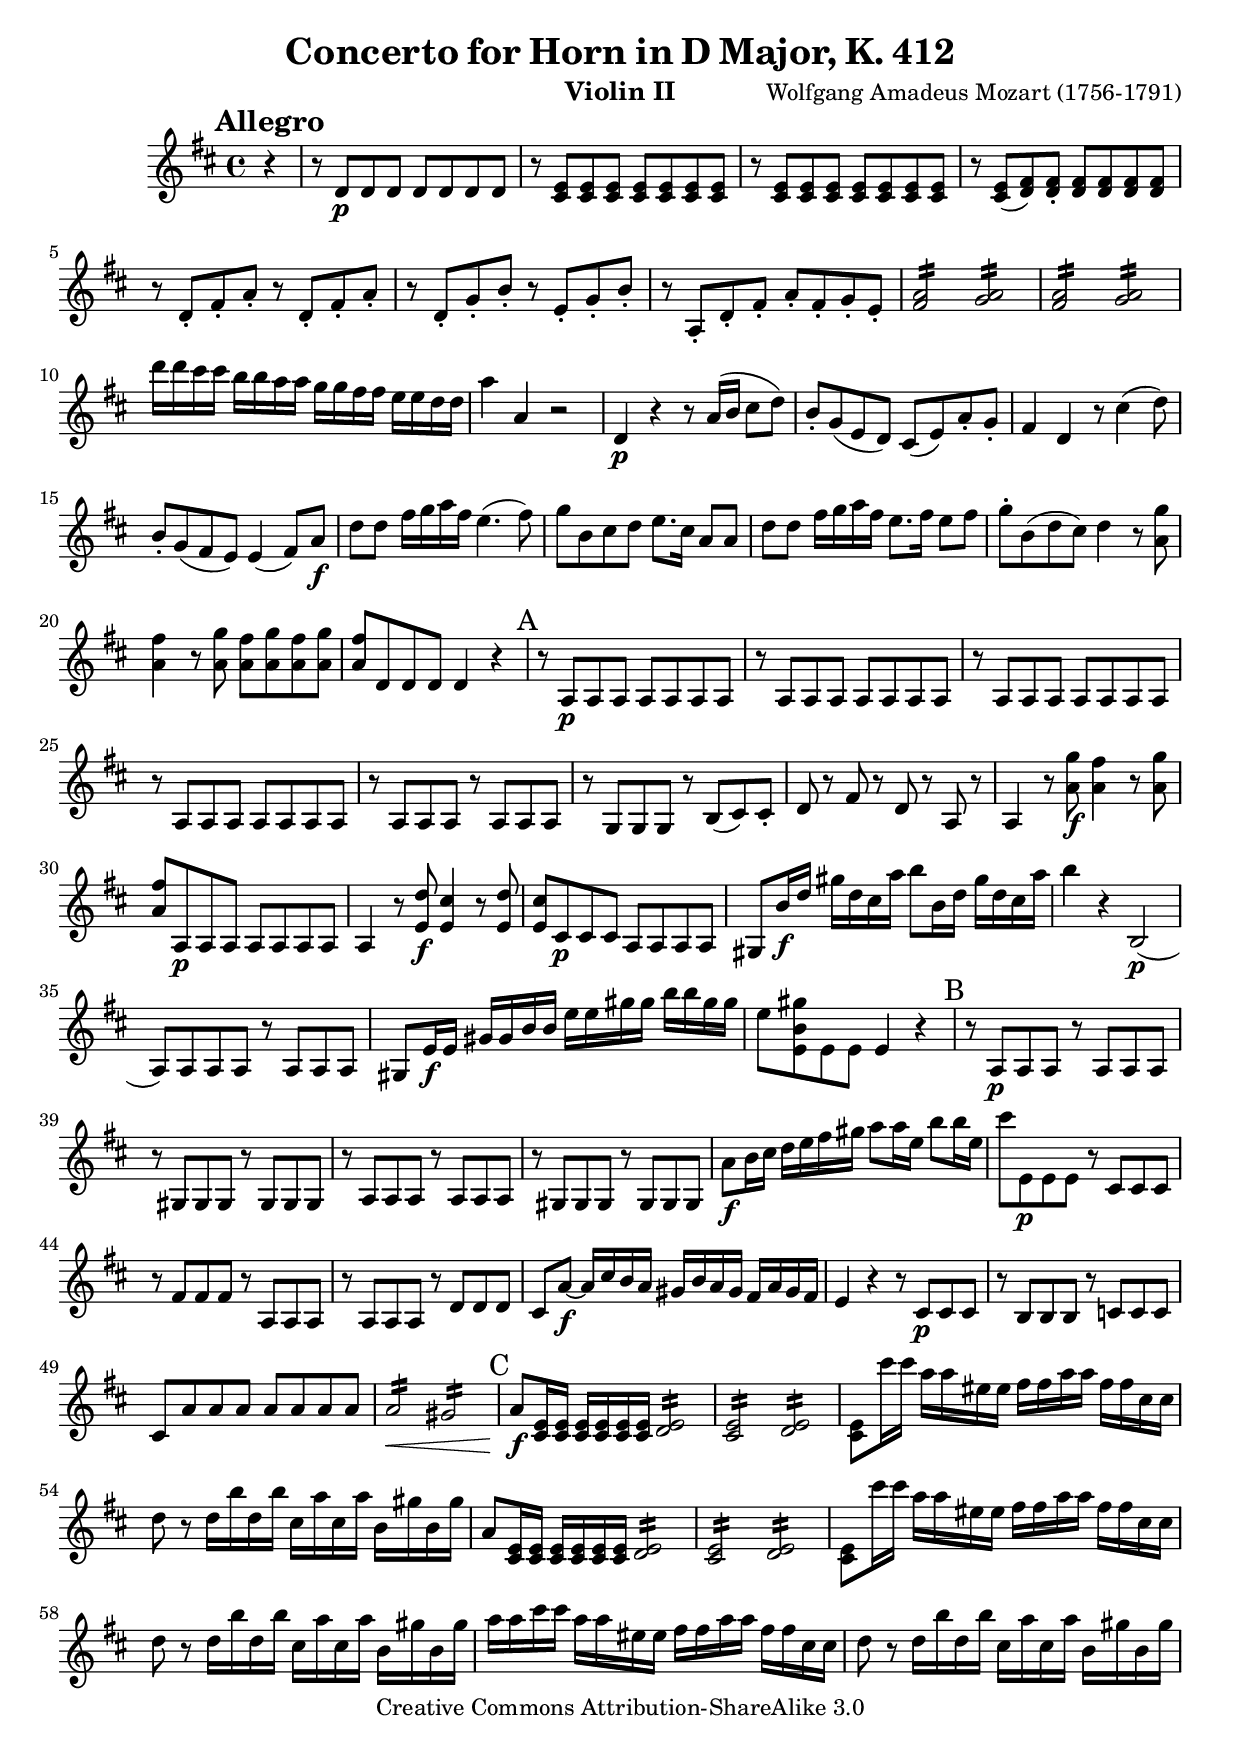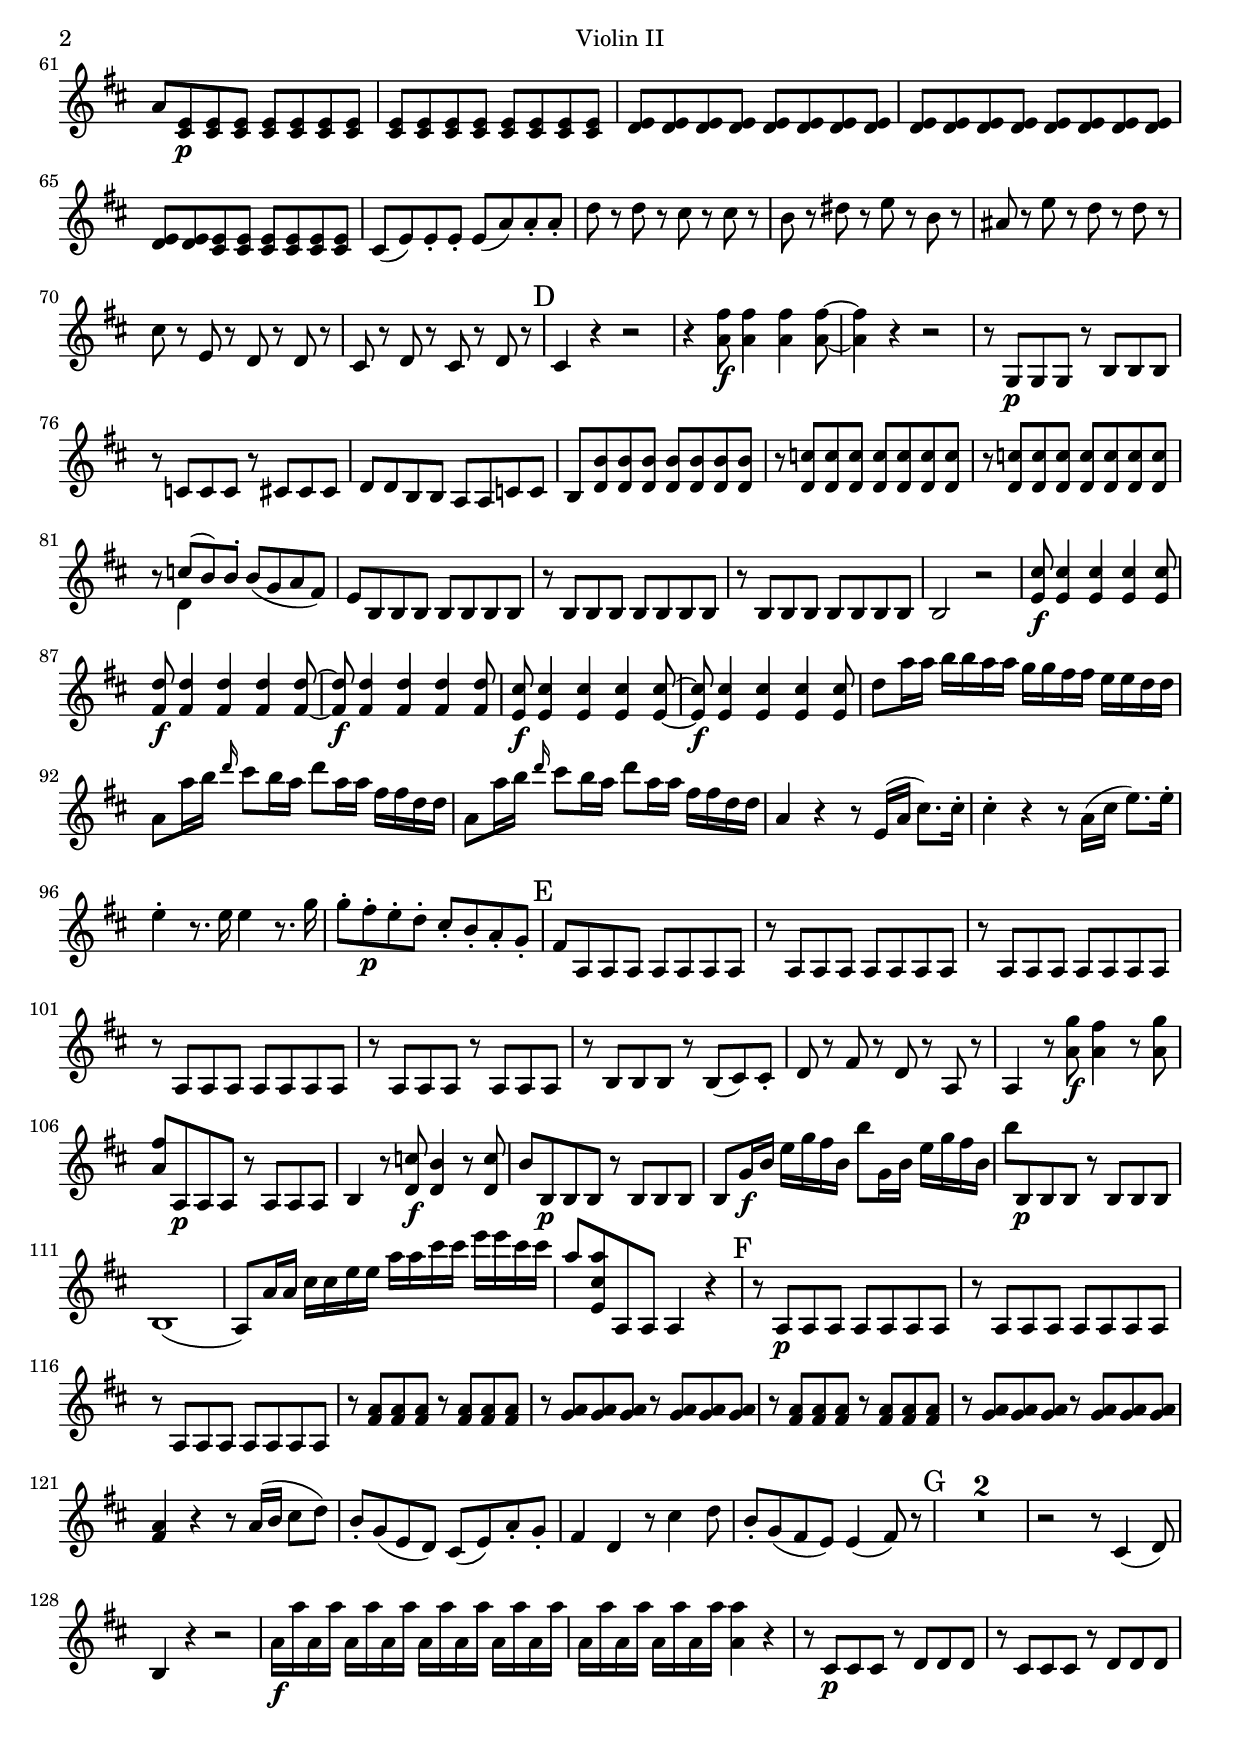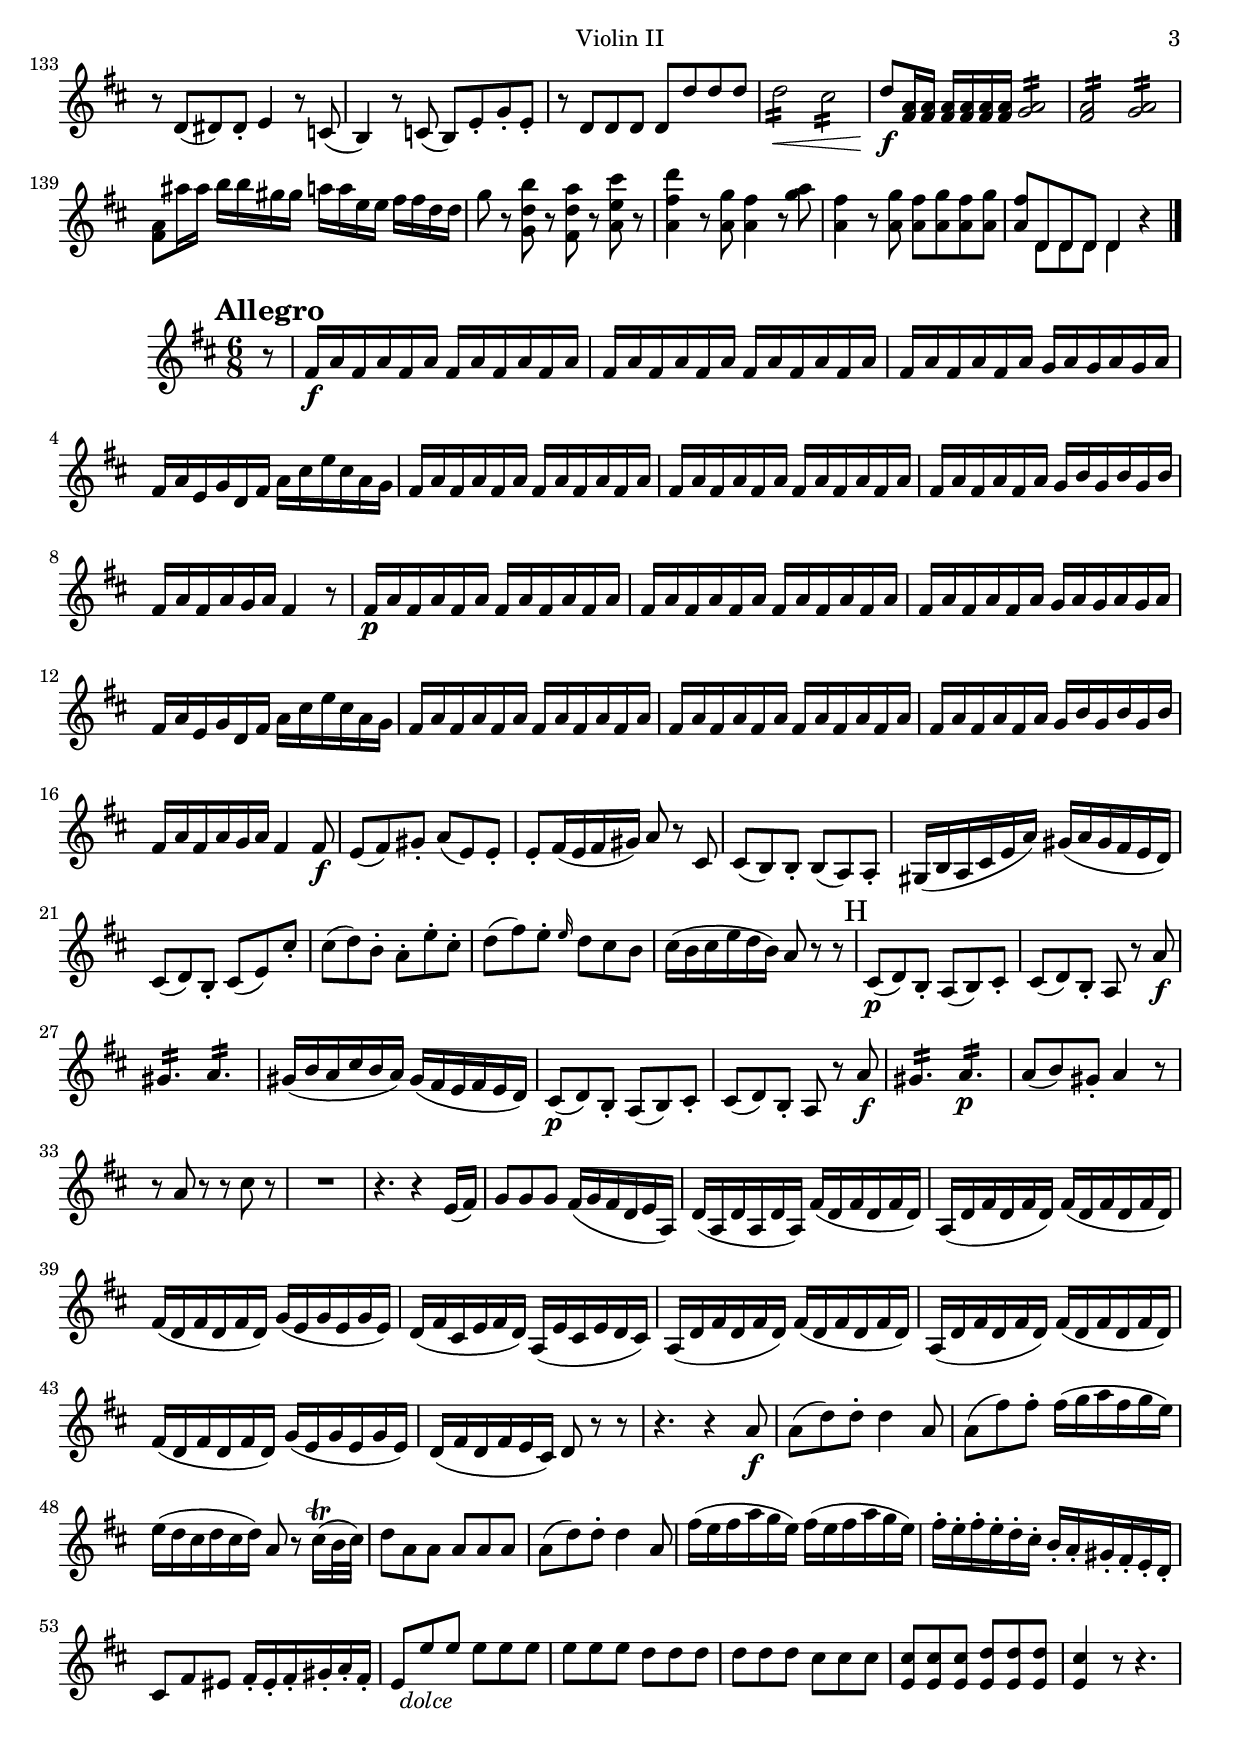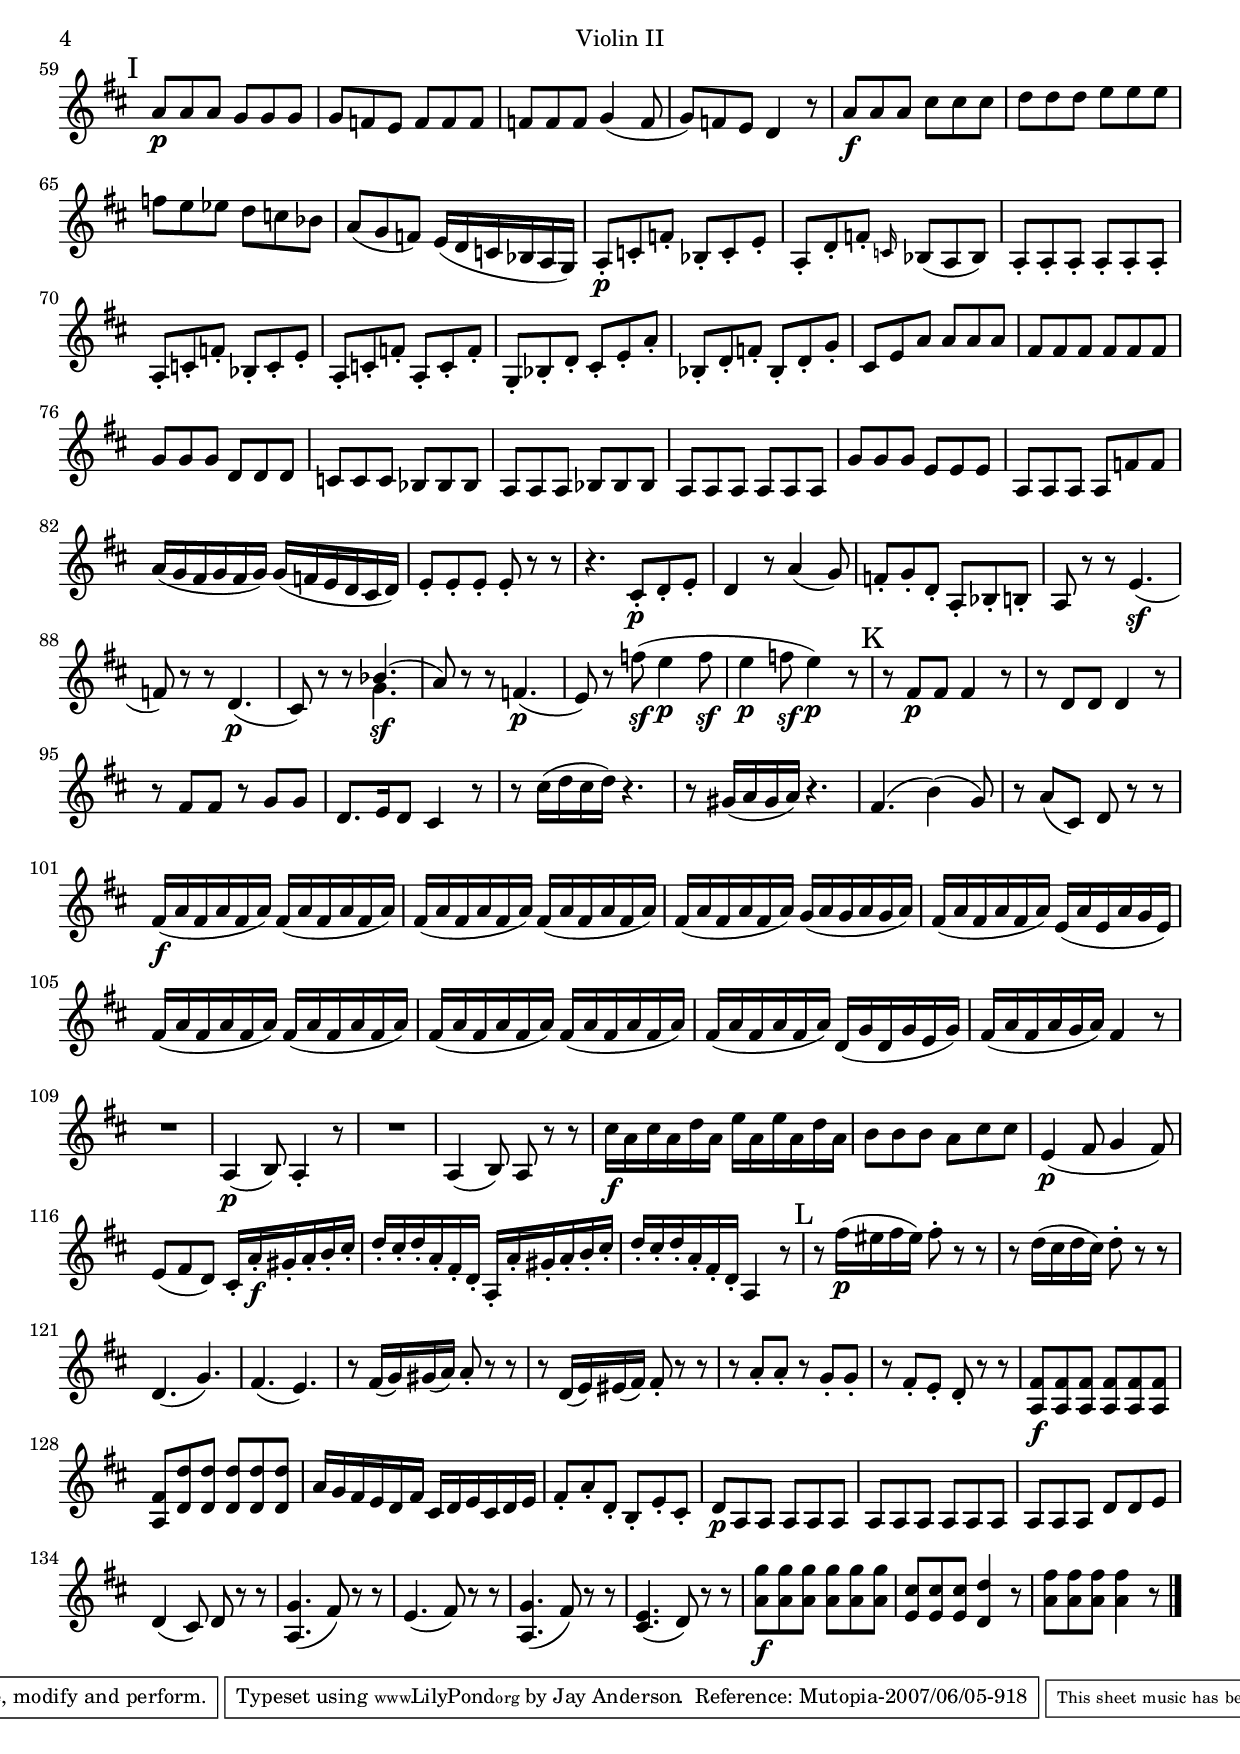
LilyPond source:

\version "2.11.54"

\include "defs.lyi"
\version "2.13.10"

\include "defs.lyi"

violinIIMvtI = \relative c'
{
  \key d \major
  r4
  r8 d\p d d d d d d |
  \repeat unfold 2
  {
    r8 \repeat unfold 7 <e cis> |
  }
  r8 <e cis>( <fis d>) <fis d>-. <fis d> <fis d> <fis d> <fis d> |
  r d-. fis-. a-. r d,-. fis-. a-. |
  r d,-. g-. b-. r e,-. g-. b-. |
  r a,-. d-. fis-. a-. fis-. g-. e-. |
  \repeat unfold 2
  {
    \repeat tremolo 8 <a fis>16 \repeat tremolo 8 <a g>16 |
  }
  d'16 d cis cis b b a a g g fis fis e e d d |
  a'4 a, r2 |
  d,4\p r r8 a'16( b cis8 d) |
  b-. g( e d) cis( e) a-. g-. |
  fis4 d r8 cis'4( d8) |
  b-. g( fis e) e4( fis8) a\f |
  d d fis16 g a fis e4.( fis8) |
  g b, cis d e8. cis16 a8 a |
  d d fis16 g a fis e8. fis16 e8 fis |
  g-. b,( d cis) d4 r8 <a g'> |
  <a fis'>4 r8 <a g'> <a fis'> <a g'> <a fis'> <a g'> |
  <a fis'> d, d d d4 r |
  r8 a\p a a a a a a |
  \repeat unfold 3
  {
    r8 a a a a a a a |
  }
  r8 a a a r a a a |
  r8 g g g r b( cis) cis-. |
  d r fis r d r a r |
  a4 r8 <a' g'>\f <a fis'>4 r8 <a g'> |
  <a fis'> a,8\p a a a a a a |
  a4 r8 <e' d'>\f <e cis'>4 r8 <e d'> |
  <e cis'> cis\p cis cis a a a a |
  gis8 b'16\f d gis d cis a' b8 b,16 d gis d cis a' |
  b4 r b,,2(\p |
  a8) a a a r a a a |
  gis e'16\f e gis gis b b e e gis gis b b gis gis |
  e8 <e, b' gis'> e e e4 r |
  r8 a,\p a a r a a a |
  r gis gis gis r gis gis gis |
  r8 a a a r a a a |
  r gis gis gis r gis gis gis |
  a'\f b16 cis d e fis gis a8 a16 e b'8 b16 e, |
  cis'8 e,,\p e e r cis cis cis |
  r fis fis fis r a, a a |
  r a a a r d d d |
  cis a'~\f a16 cis b a gis b a gis fis a gis fis |
  e4 r r8 cis\p cis cis |
  r b b b r c c c |
  cis a' a a a a a a |
  <<
    {\repeat tremolo 8 a16 \repeat tremolo 8 gis |}
    {s1\<}
  >>
  a8\f \repeat unfold 6 <e cis>16 \repeat tremolo 8 <e d>16 |
  \repeat tremolo 8 <e cis>16 \repeat tremolo 8 <e d>16 |
  <e cis>8 cis''16 cis a a eis eis fis fis a a fis fis cis cis |
  d8 r d16 b' d, b' cis, a' cis, a' b, gis' b, gis' |
  a,8 \repeat unfold 6 <e cis>16 \repeat tremolo 8 <e d>16 |
  \repeat tremolo 8 <e cis>16 \repeat tremolo 8 <e d>16 |
  <e cis>8 cis''16 cis a a eis eis fis fis a a fis fis cis cis |
  d8 r d16 b' d, b' cis, a' cis, a' b, gis' b, gis' |
  a a cis cis a a eis eis fis fis a a fis fis cis cis |
  d8 r d16 b' d, b' cis, a' cis, a' b, gis' b, gis' |
  a,8 <e cis>\p \repeat unfold 14 <e cis> |
  \repeat unfold 18 <e d> \repeat unfold 6 <e cis> |
  cis8( e) e-. e-. e( a) a-. a-. |
  d r d r cis r cis r |
  b r dis r e r b r |
  ais r e' r d r d r |
  cis r e, r d r d r |
  cis r d r cis r d r |
  cis4 r r2 |
  r4 <a' fis'>8\f <a fis'>4 <a fis'> <a fis'>8~ |
  <a fis'>4 r r2 |
  r8 g,\p g g r b b b |
  r c c c r cis cis cis |
  d d b b a a c c |
  b \repeat unfold 7 <d b'> |
  \repeat unfold 2
  {
    r8 \repeat unfold 7 <d c'> |
  }
  r8 << {c'( b) b-.} \\ {d,4} >> b'8( g a fis) |
  e \repeat unfold 7 b |
  \repeat unfold 2
  {
    r8 \repeat unfold 7 b |
  }
  b2 r |
  <e cis'>8\f <e cis'>4 <e cis'> <e cis'> <e cis'>8 |
  <fis d'>8\f <fis d'>4 <fis d'> <fis d'> <fis d'>8~ |
  <fis d'>8\f <fis d'>4 <fis d'> <fis d'> <fis d'>8 |
  <e cis'>8\f <e cis'>4 <e cis'> <e cis'> <e cis'>8~ |
  <e cis'>8\f <e cis'>4 <e cis'> <e cis'> <e cis'>8 |
  d'8 a'16 a b b a a g g fis fis e e d d |
  \repeat unfold 2
  {
    a8 a'16 b \grace d16 cis8 b16 a d8 a16 a fis fis d d |
  }
  a4 r r8 e16( a cis8.) cis16-. |
  cis4-. r r8 a16( cis e8.) e16-. |
  e4-. r8. e16 e4 r8. g16 |
  g8-. fis-.\p e-. d-. cis-. b-. a-. g-. |
  fis \repeat unfold 7 a, |
  \repeat unfold 3
  {
    r \repeat unfold 7 a |
  }
  r a a a r a a a |
  r b b b r b( cis) cis-. |
  d r fis r d r a r |
  a4 r8 <a' g'>\f <a fis'>4 r8 <a g'> |
  <a fis'> a,\p a a r a a a |
  b4 r8 <d c'>\f <d b'>4 r8 <d c'> |
  b' b,\p b b r b b b |
  b g'16\f b e g fis b, b'8 g,16 b e g fis b, |
  b'8 b,,\p b b r b b b |
  b1( |
  a8) a'16 a cis cis e e a a cis cis e e cis cis |
  a8 <e, cis' a'> a, a a4 r |
  r8 a\p \repeat unfold 6 a |
  \repeat unfold 2
  {
    r8 \repeat unfold 7 a |
  }
  \repeat unfold 2
  {
    \repeat unfold 2 {r8 <fis' a> <fis a> <fis a>} |
    \repeat unfold 2 {r8 <g a> <g a> <g a>} |
  }
  <fis a>4 r r8 a16( b cis8 d) |
  b-. g( e d) cis( e) a-. g-. |
  fis4 d r8 cis'4 d8 |
  b-. g( fis e) e4( fis8) r |
  R1*2 |
  r2 r8 cis4( d8) |
  b4 r r2 |
  a'16\f a' \repeat unfold 11 {a, a'} <a, a'>4 r |
  r8 cis,\p cis cis r d d d |
  r8 cis cis cis r d d d |
  r d( dis) dis-. e4 r8 c( |
  b4) r8 c( b) e-. g-. e-. |
  r d d d d d' d d |
  <<
    {\repeat tremolo 8 d16 \repeat tremolo 8 cis16 |}
    {s1\<}
  >> |
  d8\f \repeat unfold 6 <a fis>16 \repeat tremolo 8 <a g> |
  \repeat tremolo 8 <a fis>16 \repeat tremolo 8 <a g>16 |
  <a fis>8 ais'16 ais b b gis gis a a e e fis fis d d |
  g8 r <b d, g,> r <a d, fis,> r <cis e, a,> r |
  <d fis, a,>4 r8 <g, a,> <fis a,>4 r8 <g a> |
  <fis a,>4 r8 <g a,> <fis a,> <g a,> <fis a,> <g a,> |
  << {<fis a,>8 \voiceOne d, d d d4} \new Voice {s8 \voiceTwo d d d d4} >> \oneVoice r4 |
}


\version "2.13.10"

\include "defs.lyi"

violinIIMvtII = \relative c'
{
  \key d \major
  r8
  <<
    {s2.*8\f | s2.*8\p |}
    {
      \repeat unfold 15 {fis16 a} \repeat unfold 3 {g a} |
      fis a e g d fis a cis e cis a g |
      \repeat unfold 15 {fis16 a} \repeat unfold 3 {g b} |
      fis a fis a g a fis4 r8 |
      \repeat unfold 15 {fis16 a} \repeat unfold 3 {g a} |
      fis a e g d fis a cis e cis a g |
      \repeat unfold 15 {fis16 a} \repeat unfold 3 {g b} |
      fis a fis a g a fis4 fis8\f |
    }
  >>

  e( fis) gis-. a( e) e-. |
  e-. fis16( e fis gis) a8 r cis, |
  cis( b) b-. b( a) a-. |
  gis16( b a cis e a) gis( a gis fis e d) |
  cis8( d) b-. cis( e) cis'-. |
  cis( d) b-. a-. e'-. cis-. |
  d( fis) e-. \grace e16 d8 cis b |
  cis16( b cis e d b) a8 r r |

  cis,8(\p d) b-. a( b) cis-. |
  cis( d) b-. a r a'\f |
  \repeat tremolo 6 gis16 \repeat tremolo 6 a16 |
  gis16( b a cis b a) gis( fis e fis e d) |
  cis8(\p d) b-. a( b) cis-. |
  cis( d) b-. a r a'\f |
  \repeat tremolo 6 gis16 \repeat tremolo 6 a16\p |
  a8( b) gis-. a4 r8 |
  r a r r cis r |
  R2. |
  r4. r4 e,16( fis) |
  g8 g g
  <<
    {\repeat unfold 16 {s16*5( s16)}}
    {
      fis16 g fis d e a, |
      \repeat unfold 3 {d a} \repeat unfold 3 {fis' d} |
      a d \repeat unfold 8 {fis d} \repeat unfold 3 {g e} |
      d fis cis e fis d a e' cis e d cis |
      a d \repeat unfold 5 {fis d} |
      a d \repeat unfold 8 {fis d} \repeat unfold 3 {g e} |
      d fis d fis e cis
    }
  >> d8 r r |

  r4. r4 a'8\f |
  a( d) d-. d4 a8 |
  a( fis') fis-. fis16( g a fis g e) |
  e16( d cis d cis d) a8 r cis16(\trill b32 cis) |
  d8 a a a a a |
  a( d) d-. d4 a8 |
  \repeat unfold 2 {fis'16( e fis a g e)} |
  <<
    {\repeat unfold 12 s16-. | s4. \repeat unfold 6 s16-. |}
    {
      fis e fis e d cis b a gis fis e d |
      cis8 fis eis fis16 eis fis gis a fis |
    }
  >>
  e8 e'\dolce e e e e |
  e e e d d d |
  d d d cis cis cis |
  \repeat unfold 3 <cis e,> \repeat unfold 3 <d e,> |
  <cis e,>4 r8 r4. |

  a8\p a a g g g |
  g f e f f f |
  f f f g4( f8 |
  g) f e d4 r8 |

  a'8\f a a cis cis cis |
  d d d e e e |
  f e ees d c bes |
  a( g f) e16( d c bes a g) |

  a8-.\p c-. f-. bes,-. c-. e-. |
  a,-. d-. f-. \grace c16 bes8( a bes) |
  \repeat unfold 6 a8-. |
  a8-. c-. f-. bes,-. c-. e-. |
  a,-. c-. f-. a,-. c-. f-. |
  g,-. bes-. d-. cis-. e-. a-. |
  bes,-. d-. f-. bes,-. d-. g-. |
  cis, e a a a a |
  \repeat unfold 6 fis |
  g g g d d d |
  c c c bes bes bes |
  a a a bes bes bes |
  \repeat unfold 6 a |

  g' g g e e e |
  a, a a a f' f |
  a16( g fis g fis g) g( f e d cis d) |
  e8-. e-. e-. e-. r r |

  r4. cis8-.\p d-. e-. |
  d4 r8 a'4( g8) |
  f8-. g-. d-. a-. bes-. b-. |
  a r r e'4.(\sf |
  f8) r r d4.(\p |
  cis8) r r << {\voiceOne bes'4.(} \new Voice {\voiceTwo g4.\sf} >> \oneVoice |
  a8) r r f4.(\p |
  e8) r f'(\sf e4\p f8\sf |
  e4\p f8\sf e4)\p r8 |
  r fis,\p fis fis4 r8 |
  r8 d d d4 r8 |
  r8 fis fis r g g |
  d8. e16 d8 cis4 r8 |
  r8 cis'16( d cis d) r4. |
  r8 gis,16( a gis a) r4. |
  fis4.( b4)( g8) |
  r8 a( cis,) d r r |
  <<
    {s2.\f}
    {\repeat unfold 15 {s16*5( s16)}}
    {
      \repeat unfold 15 {fis16 a} \repeat unfold 3 {g a} |
      \repeat unfold 3 {fis a} e a e a g e |
      \repeat unfold 15 {fis a} d, g d g e g |
      fis a fis a g a
    }
  >> fis4 r8 |

  R2. |
  a,4(\p b8) a4-. r8 |
  R2. |
  a4( b8) a r r |
  cis'16\f a cis a d a e' a, e' a, d a |
  b8 b b a cis cis |
  e,4(\p fis8 g4 fis8) |
  e8( fis d)
  <<
    {\repeat unfold 24 s16-.}
    {
      cis16-. a'\f gis a b cis |
      d cis d a fis d a a' gis a b cis |
      d cis d a fis d
    }
  >> a4 r8 |
  r8 fis''16(\p eis fis eis) fis8-. r r |
  r8 d16( cis d cis) d8-. r r |
  d,4.( g) | fis( e) |
  r8 fis16( g) gis( a) a8-. r r |
  r8 d,16( e) eis( fis) fis8-. r r |
  r a-. a-. r g-. g-. |
  r fis-. e-. d-. r r |
  <fis a,>8\f \repeat unfold 6 <fis a,> \repeat unfold 5 <d' d,> |
  a16 g fis e d fis cis d e cis d e |
  fis8-. a-. d,-. b-. e-. cis-. |

  d\p \repeat unfold 14 a8 d d e |
  d4( cis8) d8 r r |
  <g a,>4.( fis8) r r |
  e4.( fis8) r r |
  <g a,>4.( fis8) r r |
  <e cis>4.( d8) r r |
  <a' g'>\f \repeat unfold 5 <a g'> |
  \repeat unfold 3 <cis e,>8 <d d,>4 r8 |
  \repeat unfold 3 <fis a,>8 <fis a,>4 r8 |
}



instrument = "Violin II"

\paper
{
  ragged-last-bottom = ##f
}

\book
{
  \include "Header.lyi"
  \score
  {
    \new Staff
    {
      \set Score.skipBars = ##t
      << \violinIIMvtI \outlineMvtI >>
    }
  }
  \score
  {
    \new Staff
    {
      \set Score.skipBars = ##t
      << \violinIIMvtII \outlineMvtII >>
    }
  }
}

